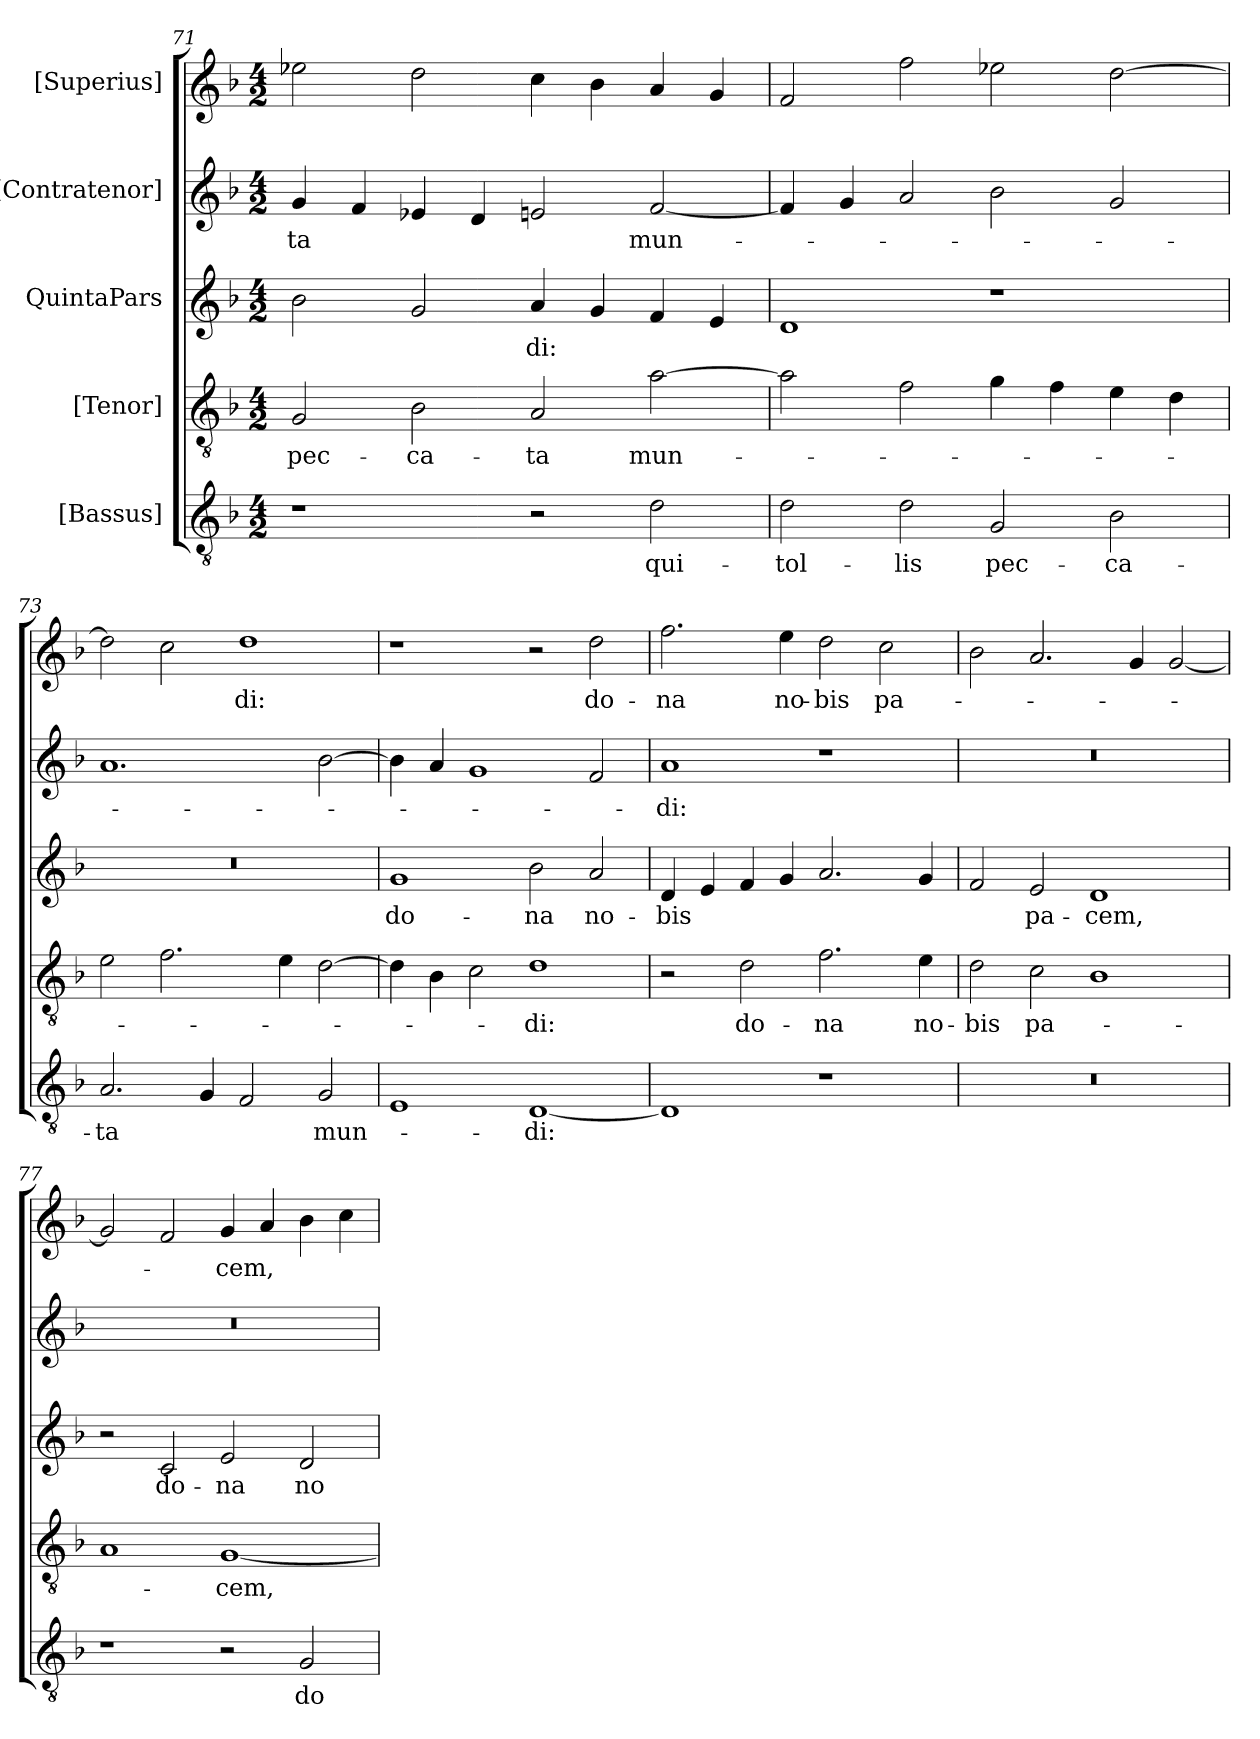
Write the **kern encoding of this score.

**kern	**text	**kern	**text	**kern	**text	**kern	**text	**kern	**text
*part5	*part5	*part4	*part4	*part3	*part3	*part2	*part2	*part1	*part1
*staff5	*staff5	*staff4	*staff4	*staff3	*staff3	*staff2	*staff2	*staff1	*staff1
*I"[Bassus]	*	*I"[Tenor]	*	*I"QuintaPars	*	*I"[Contratenor]	*	*I"[Superius]	*
*clefGv2	*	*clefGv2	*	*clefG2	*	*clefG2	*	*clefG2	*
*k[b-]	*	*k[b-]	*	*k[b-]	*	*k[b-]	*	*k[b-]	*
*M4/2	*	*M4/2	*	*M4/2	*	*M4/2	*	*M4/2	*
=71	=71	=71	=71	=71	=71	=71	=71	=71	=71
1r	.	2G/	pec-	2b-\	.	4g/	-ta	2ee-X\	.
.	.	.	.	.	.	4f/	.	.	.
.	.	2B-\	-ca-	2g/	.	4e-X/	.	2dd\	.
.	.	.	.	.	.	4d/	.	.	.
2r	.	2A/	-ta	4a/	-di:	2en/	.	4cc\	.
.	.	.	.	4g/	.	.	.	4b-\	.
2d\	qui-	[2a\	mun-	4f/	.	[2f/	mun-	4a/	.
.	.	.	.	4e/	.	.	.	4g/	.
=72	=72	=72	=72	=72	=72	=72	=72	=72	=72
2d\	tol-	2a\]	.	1d/	.	4f/]	.	2f/	.
.	.	.	.	.	.	4g/	.	.	.
2d\	-lis	2f\	.	.	.	2a/	.	2ff\	.
2G/	pec-	4g\	.	1r	.	2b-\	.	2ee-X\	.
.	.	4f\	.	.	.	.	.	.	.
2B-\	-ca-	4e\	.	.	.	2g/	.	[2dd\	.
.	.	4d\	.	.	.	.	.	.	.
=73	=73	=73	=73	=73	=73	=73	=73	=73	=73
2.A/	-ta	2e\	.	0r	.	1.a/	.	2dd\]	.
.	.	2.f\	.	.	.	.	.	2cc\	.
4G/	.	.	.	.	.	.	.	.	.
2F/	.	.	.	.	.	.	.	1dd\	-di:
.	.	4e\	.	.	.	.	.	.	.
2G/	mun-	[2d\	.	.	.	[2b-\	.	.	.
=74	=74	=74	=74	=74	=74	=74	=74	=74	=74
1E/	.	4d\]	.	1g/	do-	4b-\]	.	1r	.
.	.	4B-\	.	.	.	4a/	.	.	.
.	.	2c\	.	.	.	1g/	.	.	.
[1D/	-di:	1d\	-di:	2b-\	-na	.	.	2r	.
.	.	.	.	2a/	no-	2f/	.	2dd\	do-
=75	=75	=75	=75	=75	=75	=75	=75	=75	=75
1D/]	.	2r	.	4d/	-bis	1a/	-di:	2.ff\	-na
.	.	.	.	4e/	.	.	.	.	.
.	.	2d\	do-	4f/	.	.	.	.	.
.	.	.	.	4g/	.	.	.	4ee\	no-
1r	.	2.f\	-na	2.a/	.	1r	.	2dd\	-bis
.	.	.	.	.	.	.	.	2cc\	pa-
.	.	4e\	no-	4g/	.	.	.	.	.
=76	=76	=76	=76	=76	=76	=76	=76	=76	=76
0r	.	2d\	-bis	2f/	.	0r	.	2b-\	.
.	.	2c\	pa-	2e/	pa-	.	.	2.a/	.
.	.	1B-\	.	1d/	-cem,	.	.	.	.
.	.	.	.	.	.	.	.	4g/	.
.	.	.	.	.	.	.	.	[2g/	.
=77	=77	=77	=77	=77	=77	=77	=77	=77	=77
1r	.	1A/	.	2r	.	0r	.	2g/]	.
.	.	.	.	2c/	do-	.	.	2f/	.
2r	.	[1G/	-cem,	2e/	-na	.	.	4g/	-cem,
.	.	.	.	.	.	.	.	4a/	.
2G/	do-	.	.	2d/	no-	.	.	4b-\	.
.	.	.	.	.	.	.	.	4cc\	.
=	=	=	=	=	=	=	=	=	=
*-	*-	*-	*-	*-	*-	*-	*-	*-	*-
